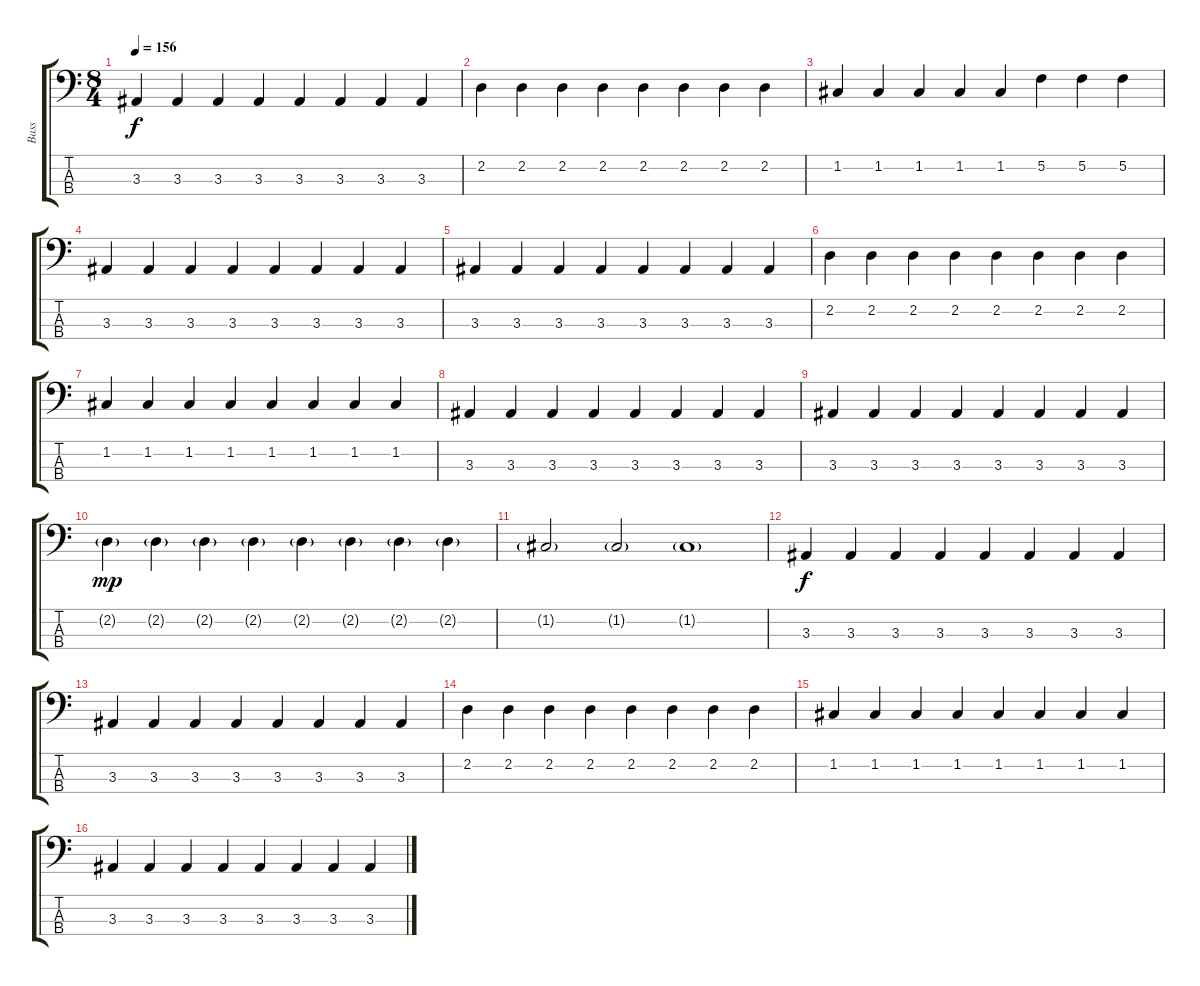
\track ("Bass" "Bass") {instrument electricbasspick}
\staff {score tabs}
\tuning (F2 C2 G1 C1) {hide}
\ts (8 4)
\tempo 156
\clef f4
\ks c
3.3.4{dy f} 3.3.4 3.3.4 3.3.4 3.3.4 3.3.4 3.3.4 3.3.4 |
2.2.4 2.2.4 2.2.4 2.2.4 2.2.4 2.2.4 2.2.4 2.2.4 |
1.2.4 1.2.4 1.2.4 1.2.4 1.2.4 5.2.4 5.2.4 5.2.4 |
3.3.4 3.3.4 3.3.4 3.3.4 3.3.4 3.3.4 3.3.4 3.3.4 |
3.3.4 3.3.4 3.3.4 3.3.4 3.3.4 3.3.4 3.3.4 3.3.4 |
2.2.4 2.2.4 2.2.4 2.2.4 2.2.4 2.2.4 2.2.4 2.2.4 |
1.2.4 1.2.4 1.2.4 1.2.4 1.2.4 1.2.4 1.2.4 1.2.4 |
3.3.4 3.3.4 3.3.4 3.3.4 3.3.4 3.3.4 3.3.4 3.3.4 |
3.3.4 3.3.4 3.3.4 3.3.4 3.3.4 3.3.4 3.3.4 3.3.4 |
2.2{g}.4{dy mp} 2.2{g}.4 2.2{g}.4 2.2{g}.4 2.2{g}.4 2.2{g}.4 2.2{g}.4 2.2{g}.4 |
1.2{g}.2 1.2{g}.2 1.2{g}.1 |
3.3.4{dy f} 3.3.4 3.3.4 3.3.4 3.3.4 3.3.4 3.3.4 3.3.4 |
3.3.4 3.3.4 3.3.4 3.3.4 3.3.4 3.3.4 3.3.4 3.3.4 |
2.2.4 2.2.4 2.2.4 2.2.4 2.2.4 2.2.4 2.2.4 2.2.4 |
1.2.4 1.2.4 1.2.4 1.2.4 1.2.4 1.2.4 1.2.4 1.2.4 |
3.3.4 3.3.4 3.3.4 3.3.4 3.3.4 3.3.4 3.3.4 3.3.4
